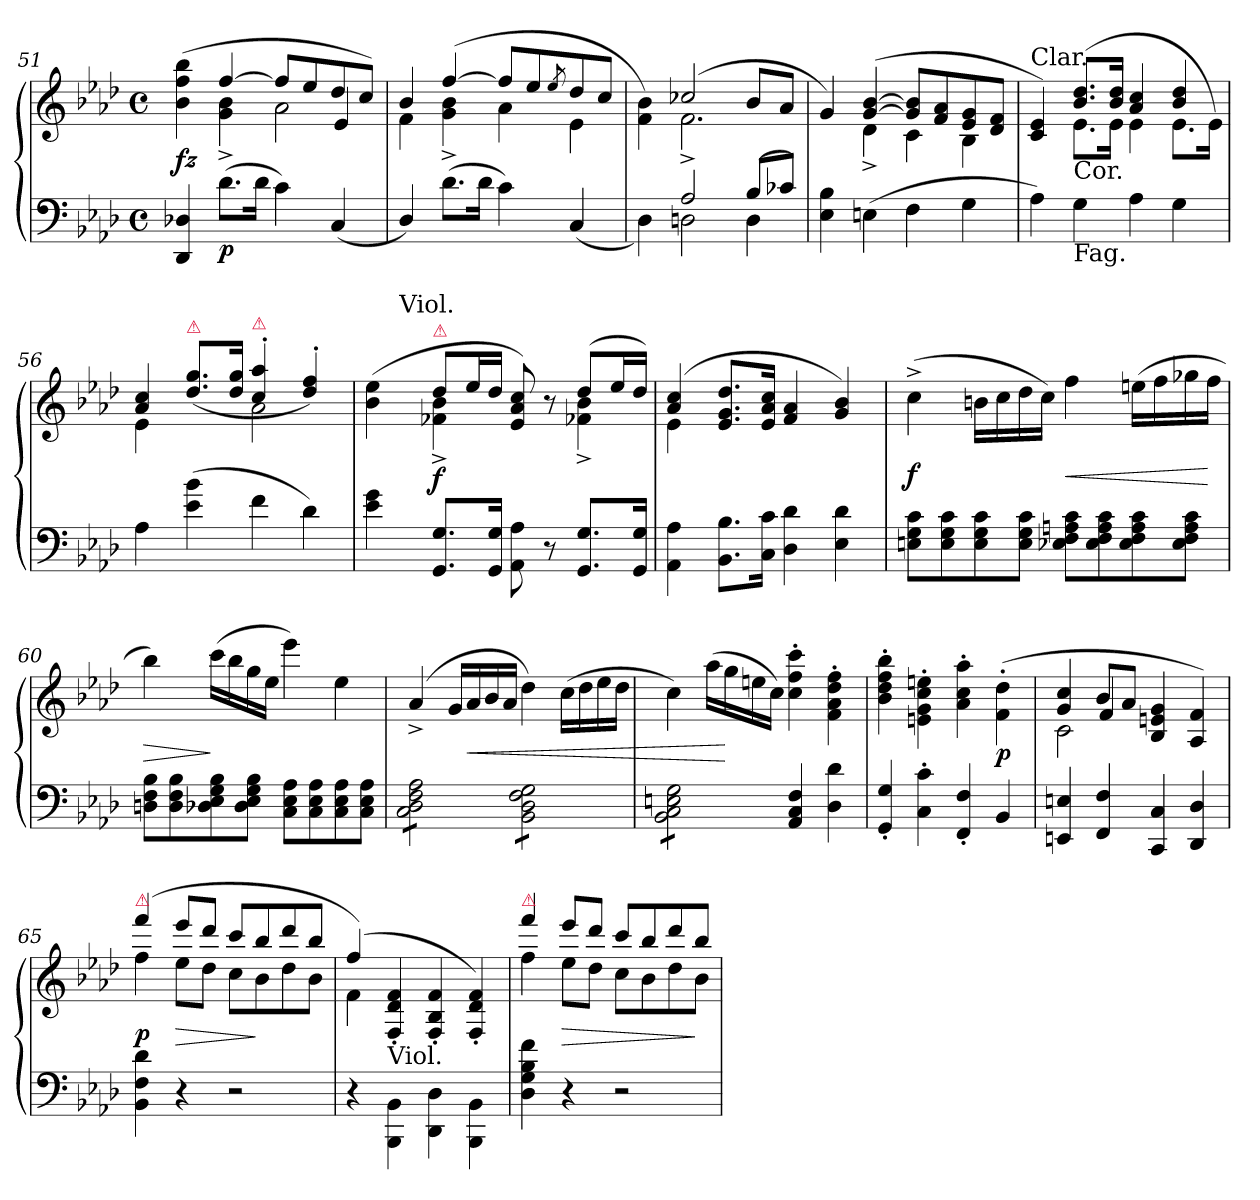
**kern	**kern	**dynam
*part1	*part1	*part1
*staff2	*staff1	*staff1/2
*clefF4	*clefG2	*
*k[b-e-a-d-]	*k[b-e-a-d-]	*
*M4/4	*M4/4	*
*met(c)	*met(c)	*
=51	=51	=51
*	*^	*
*	*	*^	*
4DD-! 4D-X!	4ryy	(>4b-! 4ff! 4bb-!	4ryy	fz
!	!	!	!	!LO:DY:b=2
(>8.d-!\L	[4ff!	4g!^< 4b-!^<	4ryy	p
16d-!\Jk	.	.	.	.
4c!)	8ff!L]	2a-!	4ryy	.
.	8ee-!	.	.	.
(<4C!	8dd-!	.	4e-!	.
.	8cc!J)	.	.	.
*	*	*v	*v	*
=52	=52	=52	=52
4D-!/)	4b-!	4f!	.
(>8.d-!\L	(>[4ff!	4g!^< 4b-!^<	.
16d-!\Jk	.	.	.
4c!)	8ff!L]	4a-!	.
.	8ee-!	.	.
.	8qee-!/	.	.
(>4C!	8dd-!	4e-!	.
.	8cc!J	.	.
=53	=53	=53	=53
*^	*	*	*
4ryy	4D-!)	4ryy	4f!\ 4b-!\)	.
2A-!	2Dn!	(>2cc-X!	2.f^<!	.
(<8B-!L	4D!	8b-!L	.	.
8c-X!J)	.	8a-!J	.	.
*v	*v	*	*	*
=54	=54	=54	=54
4E-! 4B-!	4g!)	4ryy	.
(>4En!	(>[4g! [4b-!	4d-^<!	.
4F!	8g!] 8b-!]L	4c!	.
.	8f! 8a-!	.	.
4G!	8e-! 8g!	4B-!	.
.	8d-! 8f!J	.	.
=55	=55	=55	=55
!	!LO:TX:a:t=Clar.	!	!
4A-!)	4c! 4e-!)	4ryy	.
!	!LO:TX:b:t=Cor.	!	!
!LO:TX:b:t=Fag.	!	!	!
4G!	(>8.b-! 8.dd-!L	8.e-!\L	.
.	16b-! 16dd-!Jk	16e-!\Jk	.
4A-!	4a-! 4cc!	4e-!	.
4G!	4b-! 4dd-!	8.e-!\L	.
.	.	16e-!\Jk)	.
=56	=56	=56	=56
4A-!	4a-! 4cc!	4e-!	.
!	!LO:TX:a:color=crimson:t=⚠	!	!
(<4e-!\ 4b-!\	(>8.dd-!/ 8.gg!/L	4ryy	.
.	16dd-!/ 16gg!/Jk	.	.
!	!LO:TX:a:color=crimson:t=⚠	!	!
4f!\	4cc!'> 4aa-!'>	2a-!	.
4d-!\)	4dd-!'> 4ff!'>)	.	.
=57	=57	=57	=57
*	*	*^	*
4e-!\ 4g!\	(>4b-! 4ee-!	4ryy	8ryy	.
!	!	!	!LO:TX:a:t=Viol.	!
.	.	.	2..ryy	.
!	!LO:TX:a:color=crimson:t=⚠	!	!	!
8.GG! 8.G!L	8dd-!L	4f-X!^< 4b-!^<	.	f
.	16ee-!L	.	.	.
16GG! 16G!Jk	16dd-!JJ	.	.	.
8AA-!\ 8A-!\	8e-! 8a-! 8cc!)	4ryy	.	.
8r	8r	.	.	.
8.GG! 8.G!L	(>8dd-!L	4f-X!^< 4b-!^<	.	.
.	16ee-!L	.	.	.
16GG! 16G!Jk	16dd-!JJ)	.	.	.
*	*	*v	*v	*
=58	=58	=58	=58
4AA-! 4A-!	(>4a-! 4cc!	4e-!	.
8.BB-!\ 8.B-!\L	8.e-! 8.g! 8.dd-!L	4ryy	.
16C!\ 16c!\Jk	16e-! 16a-! 16cc!Jk	.	.
4D-! 4d-!	4f! 4a-!	2ryy	.
4E-! 4d-!	4g! 4b-!)	.	.
*	*v	*v	*
=59	=59	=59
8En!\ 8G!\ 8c!\L	(>4cc^>!	f
8E!\ 8G!\ 8c!\	.	.
8E!\ 8G!\ 8c!\	16bn!\LL	.
.	16cc!\	.
8E!\ 8G!\ 8c!\J	16dd-!\	.
.	16cc!\JJ)	.
8E-X!\ 8F!\ 8An!\ 8c!\L	4ff!	<
8E-!\ 8F!\ 8A!\ 8c!\	.	.
8E-!\ 8F!\ 8A!\ 8c!\	(>16een!\LL	.
.	16ff!\	.
8E-!\ 8F!\ 8A!\ 8c!\J	16gg-X!\	.
.	16ff!\JJ	[
=60	=60	=60
8Dn!\ 8F!\ 8B-!\L	4bb-!)	>
8D!\ 8F!\ 8B-!\	.	.
8D-X!\ 8E-!\ 8G!\ 8B-!\	(>16ccc!\LL	]
.	16bb-!\	.
8D-!\ 8E-!\ 8G!\ 8B-!\J	16gg!\	.
.	16ee-!\JJ	.
8C!\ 8E-!\ 8A-!\L	4eee-!)	.
8C!\ 8E-!\ 8A-!\	.	.
8C!\ 8E-!\ 8A-!\	4ee-!	.
8C!\ 8E-!\ 8A-!\J	.	.
=61	=61	=61
*tremolo	*	*
8C!\ 8D-!\ 8F!\ 8A-!\L	(>4a-^>!	.
8C!\ 8D-!\ 8F!\ 8A-!\	.	.
8C!\ 8D-!\ 8F!\ 8A-!\	16g!LL	.
.	16a-!	<
8C!\ 8D-!\ 8F!\ 8A-!\J	16b-!	.
.	16a-!JJ	.
8BB-!\ 8D-!\ 8F!\ 8G!\L	4dd-!)	.
8BB-!\ 8D-!\ 8F!\ 8G!\	.	.
8BB-!\ 8D-!\ 8F!\ 8G!\	(>16cc!\LL	.
.	16dd-!\	.
8BB-!\ 8D-!\ 8F!\ 8G!\J	16ee-!\	.
.	16dd-!\JJ	.
=62	=62	=62
8BB-! 8C! 8En! 8G!L	4cc!)	.
8BB-! 8C! 8En! 8G!	.	.
8BB-! 8C! 8En! 8G!	(>16aa-!\LL	.
.	16gg!\	[
8BB-! 8C! 8En! 8G!J	16een!\	.
*Xtremolo	*	*
.	16cc!\JJ)	.
4AA-!/ 4C!/ 4F!/	4cc!'> 4ff!'> 4ccc!'>	.
4D-! 4d-!	4f!'> 4a-!'> 4dd-!'> 4ff!'>	.
=63	=63	=63
4GG!'< 4G!'<	4b-!'> 4dd-!'> 4ff!'> 4bb-!'>	.
4C!'> 4c!'>	4en!'>\ 4g!'>\ 4cc!'>\ 4een!'>\	.
4FF!'< 4F!'<	4a-!'> 4cc!'> 4aa-!'>	.
4BB-!	(>4f!'>\ 4dd-!'>\	p
=64	=64	=64
*	*^	*
*	*	*^	*
4EEn! 4En!	4g! 4cc!	2c!	4ryy	.
4FF! 4F!	8b-!L	.	4f!	.
.	8a-!J	.	.	.
4CC! 4C!	4B-! 4en! 4g!	2ryy	2ryy	.
4DD-! 4D-!	4A-! 4f!)	.	.	.
*	*	*v	*v	*
=65	=65	=65	=65
!	!LO:TX:a:color=crimson:t=⚠	!	!
4BB-! 4F! 4d-!	(>4fff!	4ff!	p
4r	8eee-!L	8ee-!\L	>
.	8ddd-!J	8dd-!\J	.
2r	8ccc!L	8cc!\L	.
.	8bb-!	8b-!\	]
.	8ddd-!	8dd-!\	.
.	8bb-!J	8b-!\J	.
=66	=66	=66	=66
4r	(4ff!/)	4f!\	.
!	!LO:TX:b:t=Viol.	!	!
4BBB-!\ 4BB-!\	4F!'>/ 4d-!'>/ 4f!'>/	2.ryy	.
4DD-!\ 4D-!\	4F!'>/ 4B-!'>/ 4f!'>/	.	.
4BBB-!\ 4BB-!\	4F!'>/ 4d-!'>/ 4f!'>/)	.	.
=67	=67	=67	=67
!	!LO:TX:a:color=crimson:t=⚠	!	!
4D-! 4G! 4B-! 4f!	4fff!	4ff!	.
4r	8eee-!L	8ee-!\L	>
.	8ddd-!J	8dd-!\J	.
2r	8ccc!L	8cc!\L	.
.	8bb-!	8b-!\	.
.	8ddd-!	8dd-!\	.
.	8bb-!J	8b-!\J	]
*	*v	*v	*
=	=	=
*-	*-	*-
